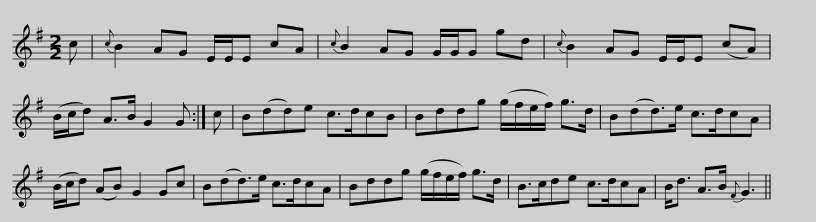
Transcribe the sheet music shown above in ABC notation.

X:1
L:1/8
M:2/2
I:linebreak $
K:G
V:1 treble
V:1
 c |{c} B2 AG E/E/E cA |{c} B2 AG G/G/G gd |{c} B2 AG E/E/E (cA) | (B/c/d) A>B G2 G :| %5
 c |$ B(dd)e c>dcB | Bddg (g/f/e/f/) g>d | B(dd>)e c>dcA | (B/c/d) (AB) G2 Gc | %10
 B(dd>)e c>dcA |$ Bddg (g/f/e/f/) g>d | B>cde c>dcA | B<d A>B{F} G3 || %14
